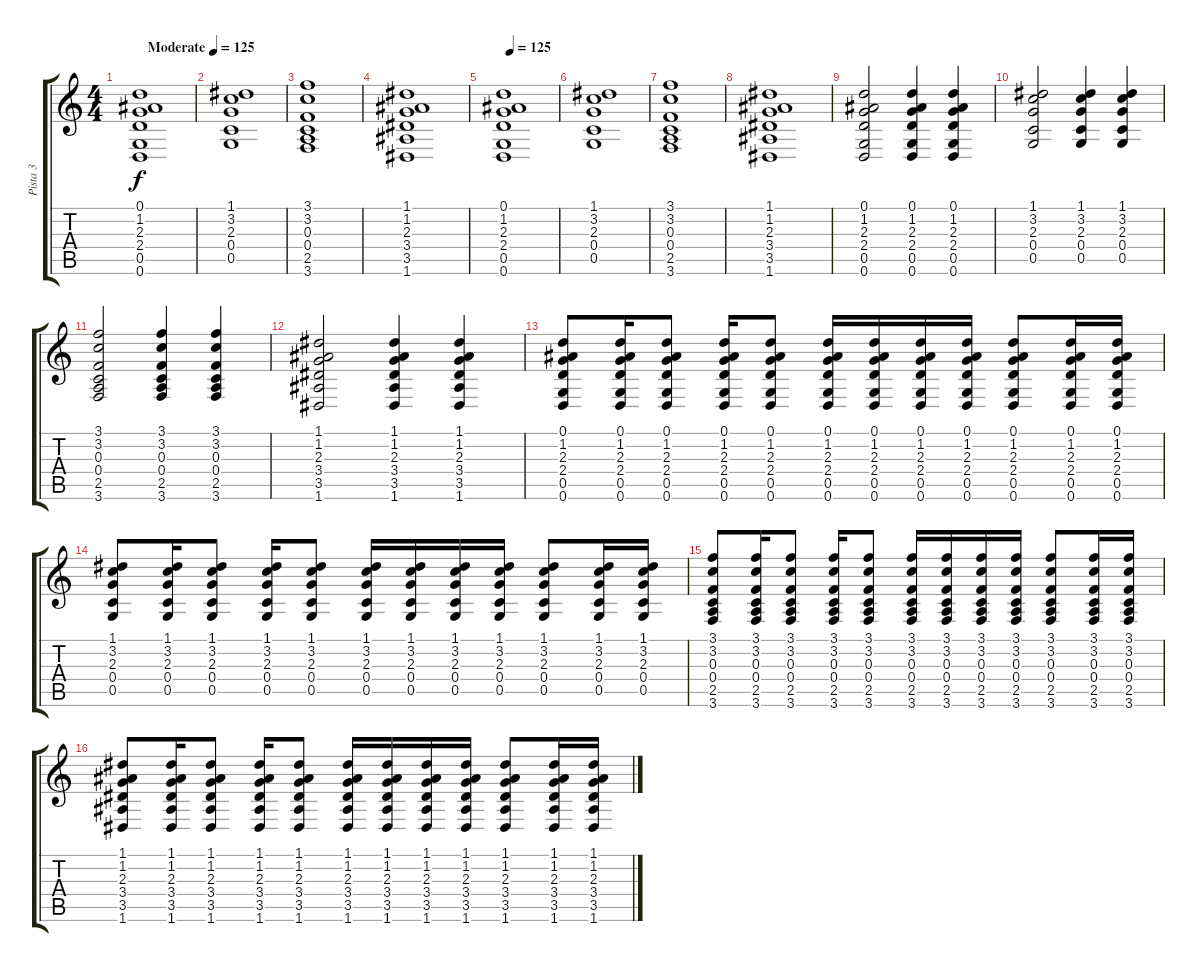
\track ("Pista 3" "Pista 3") {instrument acousticguitarsteel}
\staff {score tabs}
\tuning (D4 A3 F3 C3 G2 D2) {hide}
\ts (4 4)
\tempo (125 "Moderate")
\clef g2
\ks c
(0.1 1.2 2.3 2.4 0.5 0.6).1{dy f instrument acousticguitarsteel} |
(1.1 3.2 2.3 0.4 0.5).1 |
(3.1 3.2 0.3 0.4 2.5 3.6).1 |
(1.1 1.2 2.3 3.4 3.5 1.6).1 |
\tempo 125
(0.1 1.2 2.3 2.4 0.5 0.6).1 |
(1.1 3.2 2.3 0.4 0.5).1 |
(3.1 3.2 0.3 0.4 2.5 3.6).1 |
(1.1 1.2 2.3 3.4 3.5 1.6).1 |
(0.1 1.2 2.3 2.4 0.5 0.6).2 (0.1 1.2 2.3 2.4 0.5 0.6).4 (0.1 1.2 2.3 2.4 0.5 0.6).4 |
(1.1 3.2 2.3 0.4 0.5).2 (1.1 3.2 2.3 0.4 0.5).4 (1.1 3.2 2.3 0.4 0.5).4 |
(3.1 3.2 0.3 0.4 2.5 3.6).2 (3.1 3.2 0.3 0.4 2.5 3.6).4 (3.1 3.2 0.3 0.4 2.5 3.6).4 |
(1.1 1.2 2.3 3.4 3.5 1.6).2 (1.1 1.2 2.3 3.4 3.5 1.6).4 (1.1 1.2 2.3 3.4 3.5 1.6).4 |
(0.1 1.2 2.3 2.4 0.5 0.6).8 (0.1 1.2 2.3 2.4 0.5 0.6).16 (0.1 1.2 2.3 2.4 0.5 0.6).8 (0.1 1.2 2.3 2.4 0.5 0.6).16 (0.1 1.2 2.3 2.4 0.5 0.6).8 (0.1 1.2 2.3 2.4 0.5 0.6).16 (0.1 1.2 2.3 2.4 0.5 0.6).16 (0.1 1.2 2.3 2.4 0.5 0.6).16 (0.1 1.2 2.3 2.4 0.5 0.6).16 (0.1 1.2 2.3 2.4 0.5 0.6).8 (0.1 1.2 2.3 2.4 0.5 0.6).16 (0.1 1.2 2.3 2.4 0.5 0.6).16 |
(1.1 3.2 2.3 0.4 0.5).8 (1.1 3.2 2.3 0.4 0.5).16 (1.1 3.2 2.3 0.4 0.5).8 (1.1 3.2 2.3 0.4 0.5).16 (1.1 3.2 2.3 0.4 0.5).8 (1.1 3.2 2.3 0.4 0.5).16 (1.1 3.2 2.3 0.4 0.5).16 (1.1 3.2 2.3 0.4 0.5).16 (1.1 3.2 2.3 0.4 0.5).16 (1.1 3.2 2.3 0.4 0.5).8 (1.1 3.2 2.3 0.4 0.5).16 (1.1 3.2 2.3 0.4 0.5).16 |
(3.1 3.2 0.3 0.4 2.5 3.6).8 (3.1 3.2 0.3 0.4 2.5 3.6).16 (3.1 3.2 0.3 0.4 2.5 3.6).8 (3.1 3.2 0.3 0.4 2.5 3.6).16 (3.1 3.2 0.3 0.4 2.5 3.6).8 (3.1 3.2 0.3 0.4 2.5 3.6).16 (3.1 3.2 0.3 0.4 2.5 3.6).16 (3.1 3.2 0.3 0.4 2.5 3.6).16 (3.1 3.2 0.3 0.4 2.5 3.6).16 (3.1 3.2 0.3 0.4 2.5 3.6).8 (3.1 3.2 0.3 0.4 2.5 3.6).16 (3.1 3.2 0.3 0.4 2.5 3.6).16 |
(1.1 1.2 2.3 3.4 3.5 1.6).8 (1.1 1.2 2.3 3.4 3.5 1.6).16 (1.1 1.2 2.3 3.4 3.5 1.6).8 (1.1 1.2 2.3 3.4 3.5 1.6).16 (1.1 1.2 2.3 3.4 3.5 1.6).8 (1.1 1.2 2.3 3.4 3.5 1.6).16 (1.1 1.2 2.3 3.4 3.5 1.6).16 (1.1 1.2 2.3 3.4 3.5 1.6).16 (1.1 1.2 2.3 3.4 3.5 1.6).16 (1.1 1.2 2.3 3.4 3.5 1.6).8 (1.1 1.2 2.3 3.4 3.5 1.6).16 (1.1 1.2 2.3 3.4 3.5 1.6).16
